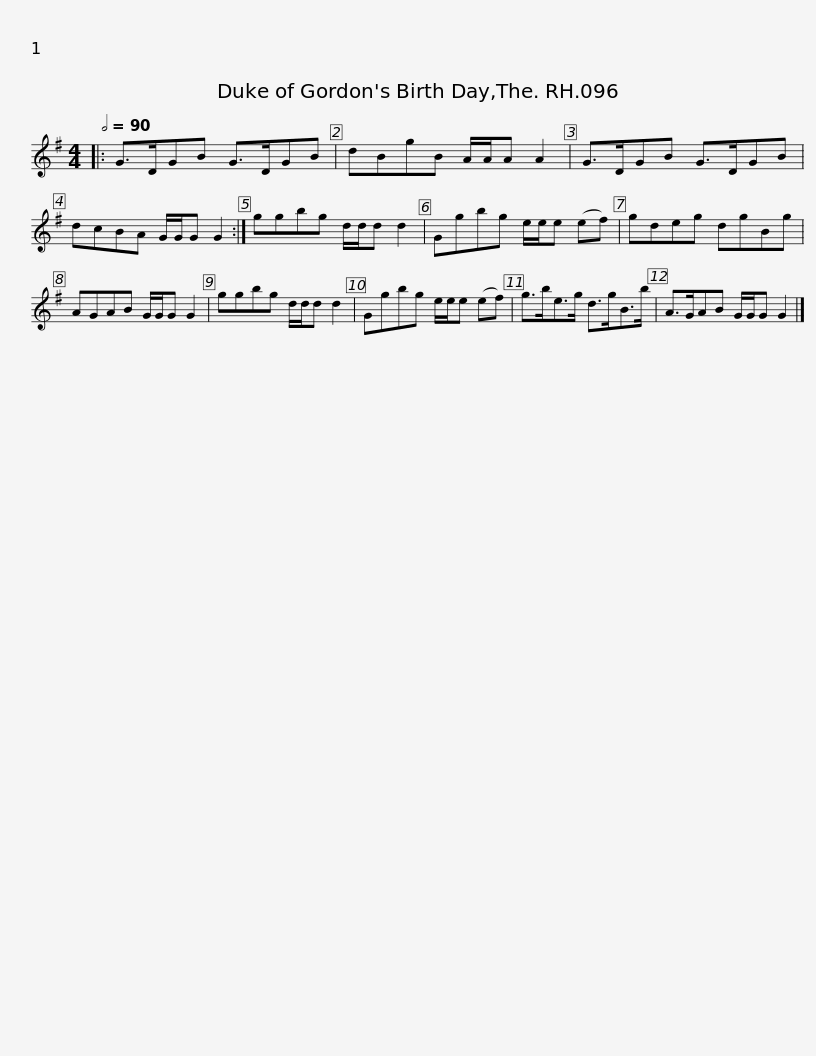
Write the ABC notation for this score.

X:1
L:1/8
Q:1/2=90
M:4/4
I:linebreak $
K:G
V:1 treble
V:1
|: G>DGB G>DGB | dBgB A/A/A A2 | G>DGB G>DGB | dcBA G/G/G G2 :|$ ggbg d/d/d d2 | %5
 Ggbg e/e/e (ef) | gdeg dgBg | AGAB G/G/G G2 |$ ggbg d/d/d d2 | Ggbg e/e/e (ef) | %10
 g>be>g d>gB>b | A>GAB G/G/G G2 |] %12
